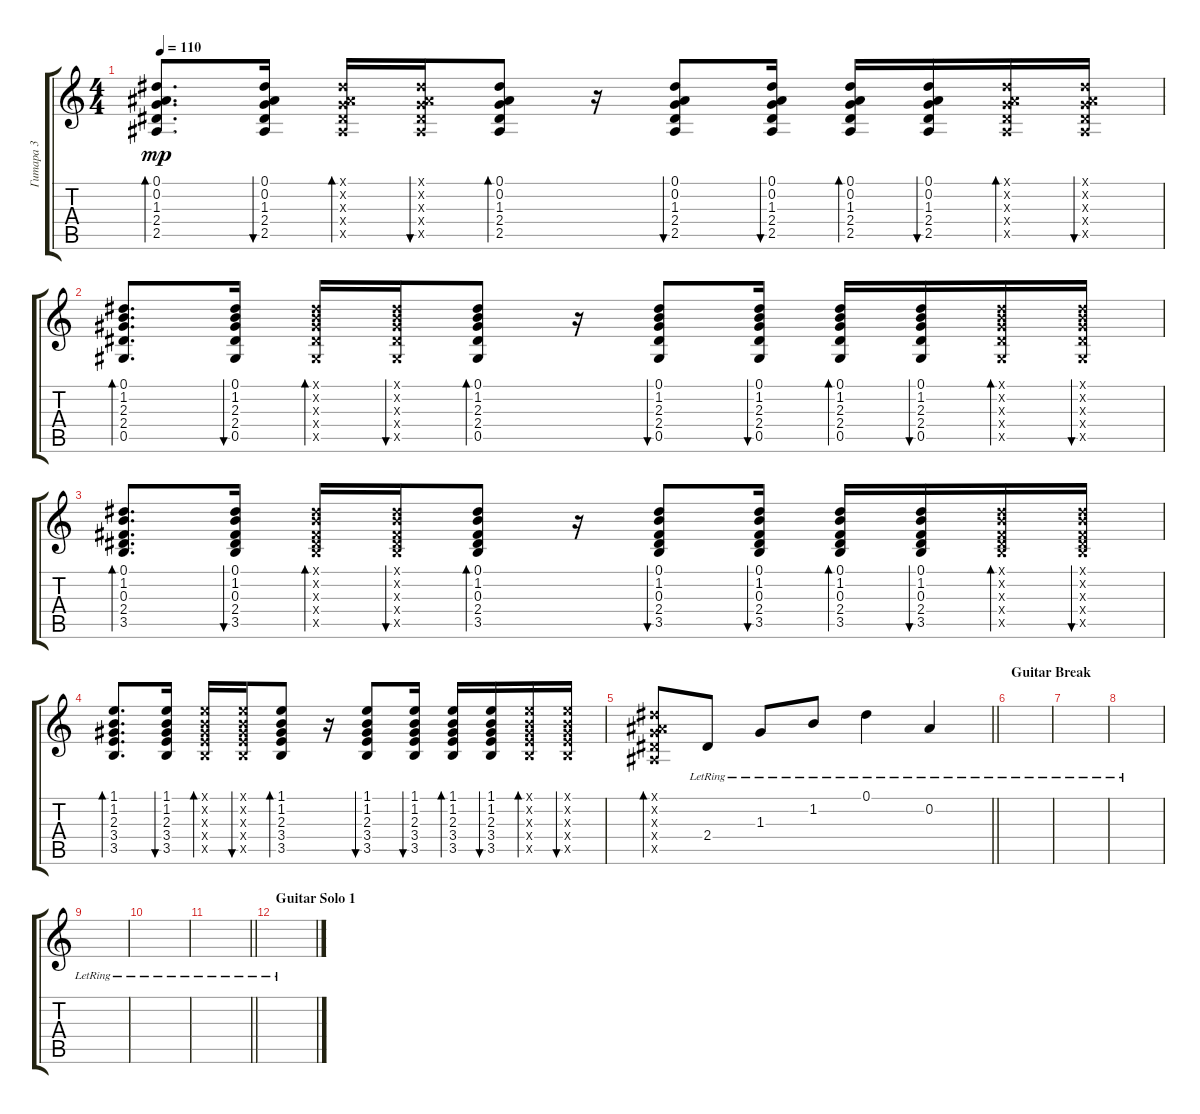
\track ("Гитара 3" "Гитара 3") {instrument acousticguitarsteel}
\staff {score tabs}
\tuning (Eb4 Bb3 Gb3 Db3 Ab2 Eb2) {hide}
\ts (4 4)
\tempo 110
\clef g2
\ks c
(0.1 0.2 1.3 2.4 2.5).8{d bd 60 dy mp} (0.1 0.2 1.3 2.4 2.5).16{bu 60} (0.1{x} 0.2{x} 1.3{x} 2.4{x} 2.5{x}).16{bd 60} (0.1{x} 0.2{x} 1.3{x} 2.4{x} 2.5{x}).16{bu 60} (0.1 0.2 1.3 2.4 2.5).8{bd 60} r.16 (0.1 0.2 1.3 2.4 2.5).8{bu 60} (0.1 0.2 1.3 2.4 2.5).16{bu 60} (0.1 0.2 1.3 2.4 2.5).16{bd 60} (0.1 0.2 1.3 2.4 2.5).16{bu 60} (0.1{x} 0.2{x} 1.3{x} 2.4{x} 2.5{x}).16{bd 60} (0.1{x} 0.2{x} 1.3{x} 2.4{x} 2.5{x}).16{bu 60} |
(0.1 1.2 2.3 2.4 0.5).8{d bd 60} (0.1 1.2 2.3 2.4 0.5).16{bu 60} (0.1{x} 1.2{x} 2.3{x} 2.4{x} 0.5{x}).16{bd 60} (0.1{x} 1.2{x} 2.3{x} 2.4{x} 0.5{x}).16{bu 60} (0.1 1.2 2.3 2.4 0.5).8{bd 60} r.16 (0.1 1.2 2.3 2.4 0.5).8{bu 60} (0.1 1.2 2.3 2.4 0.5).16{bu 60} (0.1 1.2 2.3 2.4 0.5).16{bd 60} (0.1 1.2 2.3 2.4 0.5).16{bu 60} (0.1{x} 1.2{x} 2.3{x} 2.4{x} 0.5{x}).16{bd 60} (0.1{x} 1.2{x} 2.3{x} 2.4{x} 0.5{x}).16{bu 60} |
(0.1 1.2 0.3 2.4 3.5).8{d bd 60} (0.1 1.2 0.3 2.4 3.5).16{bu 60} (0.1{x} 1.2{x} 0.3{x} 2.4{x} 3.5{x}).16{bd 60} (0.1{x} 1.2{x} 0.3{x} 2.4{x} 3.5{x}).16{bu 60} (0.1 1.2 0.3 2.4 3.5).8{bd 60} r.16 (0.1 1.2 0.3 2.4 3.5).8{bu 60} (0.1 1.2 0.3 2.4 3.5).16{bu 60} (0.1 1.2 0.3 2.4 3.5).16{bd 60} (0.1 1.2 0.3 2.4 3.5).16{bu 60} (0.1{x} 1.2{x} 0.3{x} 2.4{x} 3.5{x}).16{bd 60} (0.1{x} 1.2{x} 0.3{x} 2.4{x} 3.5{x}).16{bu 60} |
(1.1 1.2 2.3 3.4 3.5).8{d bd 60} (1.1 1.2 2.3 3.4 3.5).16{bu 60} (1.1{x} 1.2{x} 2.3{x} 3.4{x} 3.5{x}).16{bd 60} (1.1{x} 1.2{x} 2.3{x} 3.4{x} 3.5{x}).16{bu 60} (1.1 1.2 2.3 3.4 3.5).8{bd 60} r.16 (1.1 1.2 2.3 3.4 3.5).8{bu 60} (1.1 1.2 2.3 3.4 3.5).16{bu 60} (1.1 1.2 2.3 3.4 3.5).16{bd 60} (1.1 1.2 2.3 3.4 3.5).16{bu 60} (1.1{x} 1.2{x} 2.3{x} 3.4{x} 3.5{x}).16{bd 60} (1.1{x} 1.2{x} 2.3{x} 3.4{x} 3.5{x}).16{bu 60} |
\barLineRight lightlight
(0.1{x} 0.2{x} 1.3{x} 2.4{x} 2.5{x}).8{bd 60} 2.4{lr}.8 1.3{lr}.8 1.2{lr}.8 0.1{lr}.4 0.2{lr}.4 |
\section ("" "Guitar Break")
\ks aminor
|
|
|
|
\ks c
|
\barLineRight lightlight
|
\section ("" "Guitar Solo 1")
